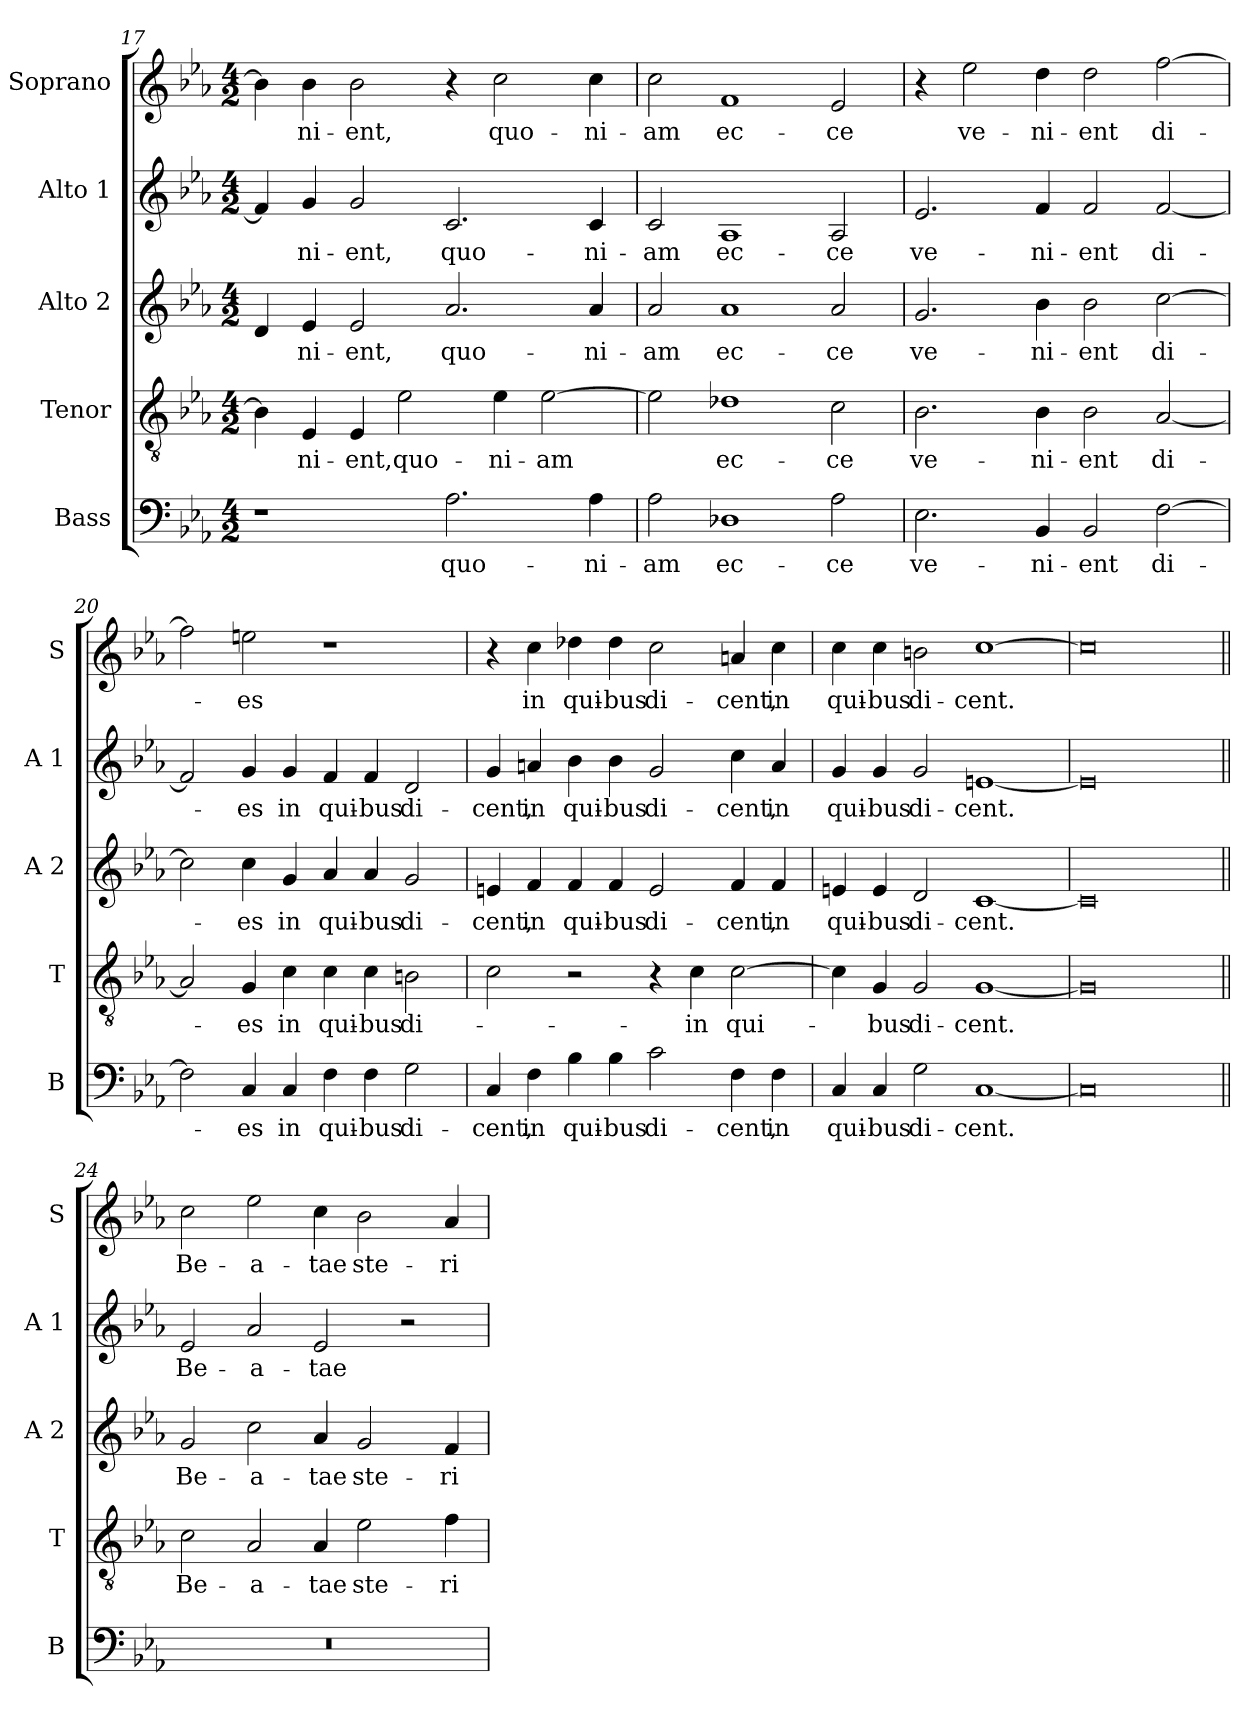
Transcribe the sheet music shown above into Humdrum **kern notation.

**kern	**text	**kern	**text	**kern	**text	**kern	**text	**kern	**text
*part5	*part5	*part4	*part4	*part3	*part3	*part2	*part2	*part1	*part1
*staff5	*staff5	*staff4	*staff4	*staff3	*staff3	*staff2	*staff2	*staff1	*staff1
*I"Bass	*	*I"Tenor	*	*I"Alto 2	*	*I"Alto 1	*	*I"Soprano	*
*I'B	*	*I'T	*	*I'A 2	*	*I'A 1	*	*I'S	*
*clefF4	*	*clefGv2	*	*clefG2	*	*clefG2	*	*clefG2	*
*k[b-e-a-]	*	*k[b-e-a-]	*	*k[b-e-a-]	*	*k[b-e-a-]	*	*k[b-e-a-]	*
*E-:	*	*E-:	*	*E-:	*	*E-:	*	*E-:	*
*M4/2	*	*M4/2	*	*M4/2	*	*M4/2	*	*M4/2	*
=17	=17	=17	=17	=17	=17	=17	=17	=17	=17
1r	.	4B-\]	.	4d/	.	4f/]	.	4b-\]	.
!	!	!	!LO:LY:b	!	!LO:LY:b	!	!LO:LY:b	!	!LO:LY:b
.	.	4E-/	-ni-	4e-/	-ni-	4g/	-ni-	4b-\	-ni-
!	!	!	!LO:LY:b	!	!LO:LY:b	!	!LO:LY:b	!	!LO:LY:b
.	.	4E-/	-ent,	2e-/	-ent,	2g/	-ent,	2b-\	-ent,
!	!	!	!LO:LY:b	!	!	!	!	!	!
.	.	2e-\	quo-	.	.	.	.	.	.
!	!LO:LY:b	!	!	!	!LO:LY:b	!	!LO:LY:b	!	!
2.A-\	quo-	.	.	2.a-/	quo-	2.c/	quo-	4r	.
!	!	!	!LO:LY:b	!	!	!	!	!	!LO:LY:b
.	.	4e-\	-ni-	.	.	.	.	2cc\	quo-
!	!	!	!LO:LY:b	!	!	!	!	!	!
.	.	[2e-\	-am	.	.	.	.	.	.
!	!LO:LY:b	!	!	!	!LO:LY:b	!	!LO:LY:b	!	!LO:LY:b
4A-\	-ni-	.	.	4a-/	-ni-	4c/	-ni-	4cc\	-ni-
=18	=18	=18	=18	=18	=18	=18	=18	=18	=18
!	!LO:LY:b	!	!	!	!LO:LY:b	!	!LO:LY:b	!	!LO:LY:b
2A-\	-am	2e-\]	.	2a-/	-am	2c/	-am	2cc\	-am
!	!LO:LY:b	!	!LO:LY:b	!	!LO:LY:b	!	!LO:LY:b	!	!LO:LY:b
1D-X	ec-	1d-X	ec-	1a-	ec-	1A-	ec-	1f	ec-
!	!LO:LY:b	!	!LO:LY:b	!	!LO:LY:b	!	!LO:LY:b	!	!LO:LY:b
2A-\	-ce	2c\	-ce	2a-/	-ce	2A-/	-ce	2e-/	-ce
=19	=19	=19	=19	=19	=19	=19	=19	=19	=19
!	!LO:LY:b	!	!LO:LY:b	!	!LO:LY:b	!	!LO:LY:b	!	!
2.E-\	ve-	2.B-\	ve-	2.g/	ve-	2.e-/	ve-	4r	.
!	!	!	!	!	!	!	!	!	!LO:LY:b
.	.	.	.	.	.	.	.	2ee-\	ve-
!	!LO:LY:b	!	!LO:LY:b	!	!LO:LY:b	!	!LO:LY:b	!	!LO:LY:b
4BB-/	-ni-	4B-\	-ni-	4b-\	-ni-	4f/	-ni-	4dd\	-ni-
!	!LO:LY:b	!	!LO:LY:b	!	!LO:LY:b	!	!LO:LY:b	!	!LO:LY:b
2BB-/	-ent	2B-\	-ent	2b-\	-ent	2f/	-ent	2dd\	-ent
!	!LO:LY:b	!	!LO:LY:b	!	!LO:LY:b	!	!LO:LY:b	!	!LO:LY:b
[2F\	di-	[2A-/	di-	[2cc\	di-	[2f/	di-	[2ff\	di-
!!LO:LB:g=z
=20	=20	=20	=20	=20	=20	=20	=20	=20	=20
2F\]	.	2A-/]	.	2cc\]	.	2f/]	.	2ff\]	.
!	!LO:LY:b	!	!LO:LY:b	!	!LO:LY:b	!	!LO:LY:b	!	!LO:LY:b
4C/	-es	4G/	-es	4cc\	-es	4g/	-es	2een\	-es
!	!LO:LY:b	!	!LO:LY:b	!	!LO:LY:b	!	!LO:LY:b	!	!
4C/	in	4c\	in	4g/	in	4g/	in	.	.
!	!LO:LY:b	!	!LO:LY:b	!	!LO:LY:b	!	!LO:LY:b	!	!
4F\	qui-	4c\	qui-	4a-/	qui-	4f/	qui-	1r	.
!	!LO:LY:b	!	!LO:LY:b	!	!LO:LY:b	!	!LO:LY:b	!	!
4F\	-bus	4c\	-bus	4a-/	-bus	4f/	-bus	.	.
!	!LO:LY:b	!	!LO:LY:b	!	!LO:LY:b	!	!LO:LY:b	!	!
2G\	di-	2Bn\	di-	2g/	di-	2d/	di-	.	.
=21	=21	=21	=21	=21	=21	=21	=21	=21	=21
!	!LO:LY:b	!	!	!	!LO:LY:b	!	!LO:LY:b	!	!
4C/	-cent,	2c\	.	4en/	-cent,	4g/	-cent,	4r	.
!	!LO:LY:b	!	!	!	!LO:LY:b	!	!LO:LY:b	!	!LO:LY:b
4F\	in	.	.	4f/	in	4an/	in	4cc\	in
!	!LO:LY:b	!	!	!	!LO:LY:b	!	!LO:LY:b	!	!LO:LY:b
4B-\	qui-	2r	.	4f/	qui-	4b-\	qui-	4dd-X\	qui-
!	!LO:LY:b	!	!	!	!LO:LY:b	!	!LO:LY:b	!	!LO:LY:b
4B-\	-bus	.	.	4f/	-bus	4b-\	-bus	4dd-\	-bus
!	!LO:LY:b	!	!	!	!LO:LY:b	!	!LO:LY:b	!	!LO:LY:b
2c\	di-	4r	.	2e/	di-	2g/	di-	2cc\	di-
!	!	!	!LO:LY:b	!	!	!	!	!	!
.	.	4c\	-in	.	.	.	.	.	.
!	!LO:LY:b	!	!LO:LY:b	!	!LO:LY:b	!	!LO:LY:b	!	!LO:LY:b
4F\	-cent,	[2c\	qui-	4f/	-cent,	4cc\	-cent,	4an/	-cent,
!	!LO:LY:b	!	!	!	!LO:LY:b	!	!LO:LY:b	!	!LO:LY:b
4F\	in	.	.	4f/	in	4a/	in	4cc\	in
=22	=22	=22	=22	=22	=22	=22	=22	=22	=22
!	!LO:LY:b	!	!	!	!LO:LY:b	!	!LO:LY:b	!	!LO:LY:b
4C/	qui-	4c\]	.	4en/	qui-	4g/	qui-	4cc\	qui-
!	!LO:LY:b	!	!LO:LY:b	!	!LO:LY:b	!	!LO:LY:b	!	!LO:LY:b
4C/	-bus	4G/	-bus	4e/	-bus	4g/	-bus	4cc\	-bus
!	!LO:LY:b	!	!LO:LY:b	!	!LO:LY:b	!	!LO:LY:b	!	!LO:LY:b
2G\	di-	2G/	di-	2d/	di-	2g/	di-	2bn\	di-
!	!LO:LY:b	!	!LO:LY:b	!	!LO:LY:b	!	!LO:LY:b	!	!LO:LY:b
[1C	-cent.	[1G	-cent.	[1c	-cent.	[1en	-cent.	[1cc	-cent.
=23	=23	=23	=23	=23	=23	=23	=23	=23	=23
0C]	.	0G]	.	0c]	.	0e]	.	0cc]	.
!!LO:LB:g=z
=24||	=24||	=24||	=24||	=24||	=24||	=24||	=24||	=24||	=24||
!	!	!	!LO:LY:b	!	!LO:LY:b	!	!LO:LY:b	!	!LO:LY:b
0r	.	2c\	Be-	2g/	Be-	2e-/	Be-	2cc\	Be-
!	!	!	!LO:LY:b	!	!LO:LY:b	!	!LO:LY:b	!	!LO:LY:b
.	.	2A-/	-a-	2cc\	-a-	2a-/	-a-	2ee-\	-a-
!	!	!	!LO:LY:b	!	!LO:LY:b	!	!LO:LY:b	!	!LO:LY:b
.	.	4A-/	-tae	4a-/	-tae	2e-/	-tae	4cc\	-tae
!	!	!	!LO:LY:b	!	!LO:LY:b	!	!	!	!LO:LY:b
.	.	2e-\	ste-	2g/	ste-	.	.	2b-\	ste-
.	.	.	.	.	.	2r	.	.	.
!	!	!	!LO:LY:b	!	!LO:LY:b	!	!	!	!LO:LY:b
.	.	4f\	-ri-	4f/	-ri-	.	.	4a-/	-ri-
=	=	=	=	=	=	=	=	=	=
*-	*-	*-	*-	*-	*-	*-	*-	*-	*-
